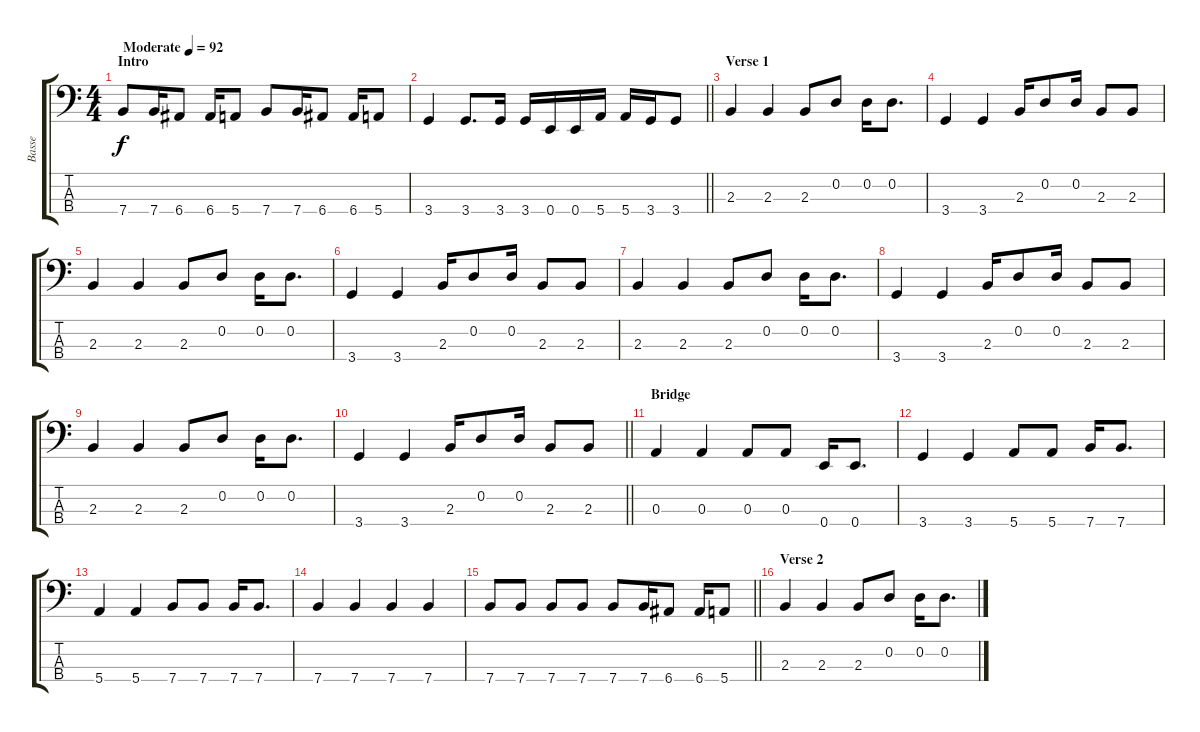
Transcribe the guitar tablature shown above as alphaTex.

\track ("Basse" "Basse") {instrument electricbassfinger}
\staff {score tabs}
\tuning (G2 D2 A1 E1) {hide}
\ts (4 4)
\section ("" "Intro")
\tempo (92 "Moderate")
\clef f4
\ks c
7.4.8{dy f instrument electricbassfinger} 7.4.16 6.4.8 6.4.16 5.4.8 7.4.8 7.4.16 6.4.8 6.4.16 5.4.8 |
\barLineRight lightlight
3.4.4 3.4.8{d} 3.4.16 3.4.16 0.4.16 0.4.16 5.4.16 5.4.16 3.4.16 3.4.8 |
\section ("" "Verse 1")
2.3.4 2.3.4 2.3.8 0.2.8 0.2.16 0.2.8{d} |
3.4.4 3.4.4 2.3.16 0.2.8 0.2.16 2.3.8 2.3.8 |
2.3.4 2.3.4 2.3.8 0.2.8 0.2.16 0.2.8{d} |
3.4.4 3.4.4 2.3.16 0.2.8 0.2.16 2.3.8 2.3.8 |
2.3.4 2.3.4 2.3.8 0.2.8 0.2.16 0.2.8{d} |
3.4.4 3.4.4 2.3.16 0.2.8 0.2.16 2.3.8 2.3.8 |
2.3.4 2.3.4 2.3.8 0.2.8 0.2.16 0.2.8{d} |
\barLineRight lightlight
3.4.4 3.4.4 2.3.16 0.2.8 0.2.16 2.3.8 2.3.8 |
\section ("" "Bridge")
0.3.4 0.3.4 0.3.8 0.3.8 0.4.16 0.4.8{d} |
3.4.4 3.4.4 5.4.8 5.4.8 7.4.16 7.4.8{d} |
5.4.4 5.4.4 7.4.8 7.4.8 7.4.16 7.4.8{d} |
7.4.4 7.4.4 7.4.4 7.4.4 |
\barLineRight lightlight
7.4.8 7.4.8 7.4.8 7.4.8 7.4.8 7.4.16 6.4.8 6.4.16 5.4.8 |
\section ("" "Verse 2")
2.3.4 2.3.4 2.3.8 0.2.8 0.2.16 0.2.8{d}
